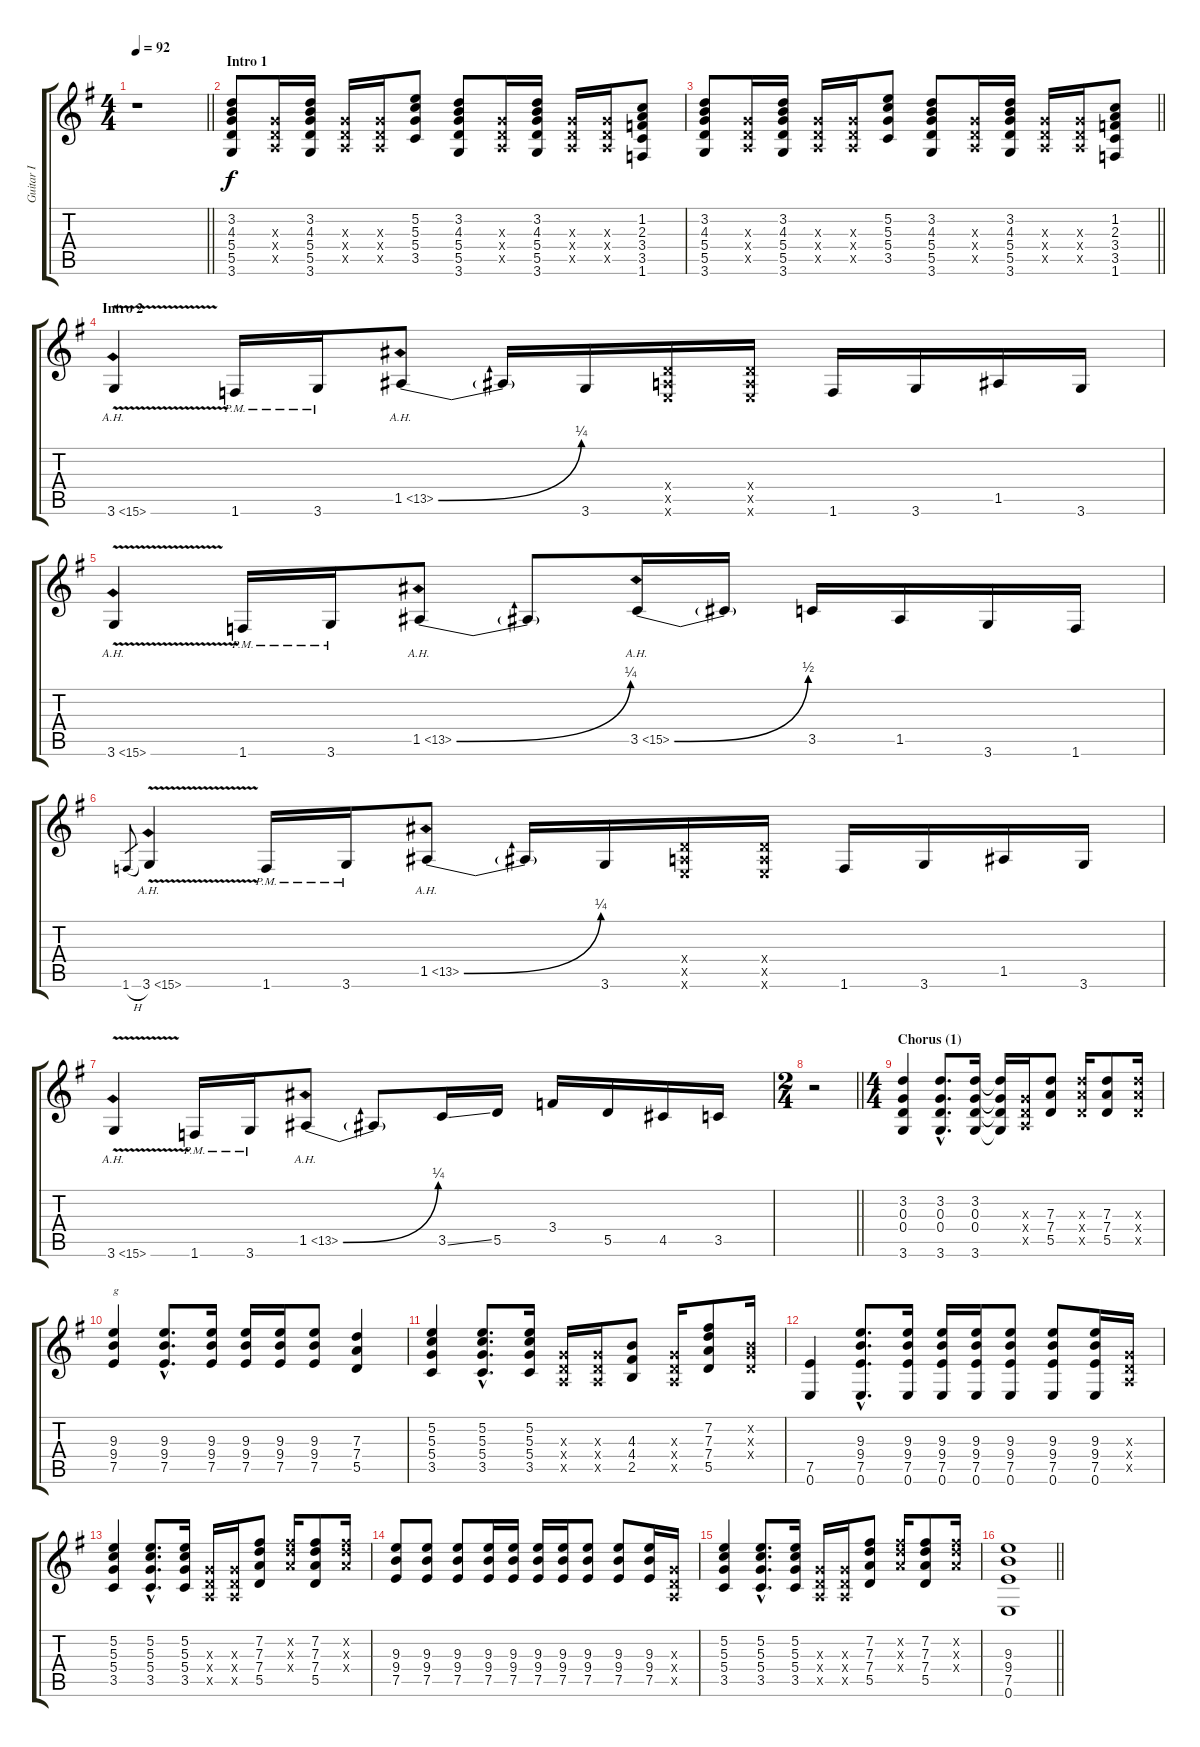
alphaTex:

\track ("Guitar I" "Guitar I") {instrument distortionguitar}
\staff {score tabs}
\tuning (E4 B3 G3 D3 A2 E2) {hide}
\ts (4 4)
\tempo 92
\clef g2
\barLineRight lightlight
\ks g
r.1{dy f instrument distortionguitar} |
\section ("" "Intro 1")
(3.2 4.3 5.4 5.5 3.6).8 (0.3{x} 0.4{x} 0.5{x}).16 (3.2 4.3 5.4 5.5 3.6).16 (0.3{x} 0.4{x} 0.5{x}).16 (0.3{x} 0.4{x} 0.5{x}).16 (5.2 5.3 5.4 3.5).8 (3.2 4.3 5.4 5.5 3.6).8 (0.3{x} 0.4{x} 0.5{x}).16 (3.2 4.3 5.4 5.5 3.6).16 (0.3{x} 0.4{x} 0.5{x}).16 (0.3{x} 0.4{x} 0.5{x}).16 (1.2 2.3 3.4 3.5 1.6).8 |
\barLineRight lightlight
(3.2 4.3 5.4 5.5 3.6).8 (0.3{x} 0.4{x} 0.5{x}).16 (3.2 4.3 5.4 5.5 3.6).16 (0.3{x} 0.4{x} 0.5{x}).16 (0.3{x} 0.4{x} 0.5{x}).16 (5.2 5.3 5.4 3.5).8 (3.2 4.3 5.4 5.5 3.6).8 (0.3{x} 0.4{x} 0.5{x}).16 (3.2 4.3 5.4 5.5 3.6).16 (0.3{x} 0.4{x} 0.5{x}).16 (0.3{x} 0.4{x} 0.5{x}).16 (1.2 2.3 3.4 3.5 1.6).8 |
\section ("" "Intro 2")
3.6{ah 12 v}.4 1.6{pm}.16 3.6{pm}.16 1.5{be (bend 0 0 60 1) ah 12}.8 1.5{t}.16 3.6.16 (0.4{x} 0.5{x} 0.6{x}).16 (0.4{x} 0.5{x} 0.6{x}).16 1.6.16 3.6.16 1.5.16 3.6.16 |
3.6{ah 12 v}.4 1.6{pm}.16 3.6{pm}.16 1.5{be (bend 0 0 60 1) ah 12}.8 1.5{t}.8 3.5{be (bend 0 0 60 2) ah 12}.16 3.5{t}.16 3.5.16 1.5.16 3.6.16 1.6.16 |
1.6{h}.8{gr} 3.6{ah 12 v}.4 1.6{pm}.16 3.6{pm}.16 1.5{be (bend 0 0 60 1) ah 12}.8 1.5{t}.16 3.6.16 (0.4{x} 0.5{x} 0.6{x}).16 (0.4{x} 0.5{x} 0.6{x}).16 1.6.16 3.6.16 1.5.16 3.6.16 |
3.6{ah 12 v}.4 1.6{pm}.16 3.6{pm}.16 1.5{be (bend 0 0 60 1) ah 12}.8 1.5{t}.8 3.5{ss}.16 5.5.16 3.4.16 5.5.16 4.5.16 3.5.16 |
\ts (2 4)
\barLineRight lightlight
r.2 |
\ts (4 4)
\section ("" "Chorus (1)")
(3.2 0.3 0.4 3.6).4 (3.2{hac} 0.3{hac} 0.4{hac} 3.6{hac}).8{d} (3.2 0.3 0.4 3.6).16 (3.2{t} 0.3{t} 0.4{t} 3.6{t}).16 (0.3{x} 0.4{x} 0.5{x}).16 (7.3 7.4 5.5).8 (7.3{x} 7.4{x} 5.5{x}).16 (7.3 7.4 5.5).8 (7.3{x} 7.4{x} 5.5{x}).16 |
(9.3 9.4 7.5).4{txt "g"} (9.3{hac} 9.4{hac} 7.5{hac}).8{d} (9.3 9.4 7.5).16 (9.3 9.4 7.5).16 (9.3 9.4 7.5).16 (9.3 9.4 7.5).8 (7.3 7.4 5.5).4 |
(5.2 5.3 5.4 3.5).4 (5.2{hac} 5.3{hac} 5.4{hac} 3.5{hac}).8{d} (5.2 5.3 5.4 3.5).16 (0.3{x} 0.4{x} 0.5{x}).16 (0.3{x} 0.4{x} 0.5{x}).16 (4.3 4.4 2.5).8 (0.3{x} 0.4{x} 0.5{x}).16 (7.2 7.3 7.4 5.5).8 (0.2{x} 0.3{x} 0.4{x}).16 |
(7.5 0.6).4 (9.3{hac} 9.4{hac} 7.5{hac} 0.6{hac}).8{d} (9.3 9.4 7.5 0.6).16 (9.3 9.4 7.5 0.6).16 (9.3 9.4 7.5 0.6).16 (9.3 9.4 7.5 0.6).8 (9.3 9.4 7.5 0.6).8 (9.3 9.4 7.5 0.6).16 (0.3{x} 0.4{x} 0.5{x}).16 |
(5.2 5.3 5.4 3.5).4 (5.2{hac} 5.3{hac} 5.4{hac} 3.5{hac}).8{d} (5.2 5.3 5.4 3.5).16 (0.3{x} 0.4{x} 0.5{x}).16 (0.3{x} 0.4{x} 0.5{x}).16 (7.2 7.3 7.4 5.5).8 (7.2{x} 7.3{x} 7.4{x}).16 (7.2 7.3 7.4 5.5).8 (7.2{x} 7.3{x} 7.4{x}).16 |
(9.3 9.4 7.5).8 (9.3 9.4 7.5).8 (9.3 9.4 7.5).8 (9.3 9.4 7.5).16 (9.3 9.4 7.5).16 (9.3 9.4 7.5).16 (9.3 9.4 7.5).16 (9.3 9.4 7.5).8 (9.3 9.4 7.5).8 (9.3 9.4 7.5).16 (0.3{x} 0.4{x} 0.5{x}).16 |
(5.2 5.3 5.4 3.5).4 (5.2{hac} 5.3{hac} 5.4{hac} 3.5{hac}).8{d} (5.2 5.3 5.4 3.5).16 (0.3{x} 0.4{x} 0.5{x}).16 (0.3{x} 0.4{x} 0.5{x}).16 (7.2 7.3 7.4 5.5).8 (7.2{x} 7.3{x} 7.4{x}).16 (7.2 7.3 7.4 5.5).8 (7.2{x} 7.3{x} 7.4{x}).16 |
\barLineRight lightlight
(9.3 9.4 7.5 0.6).1
